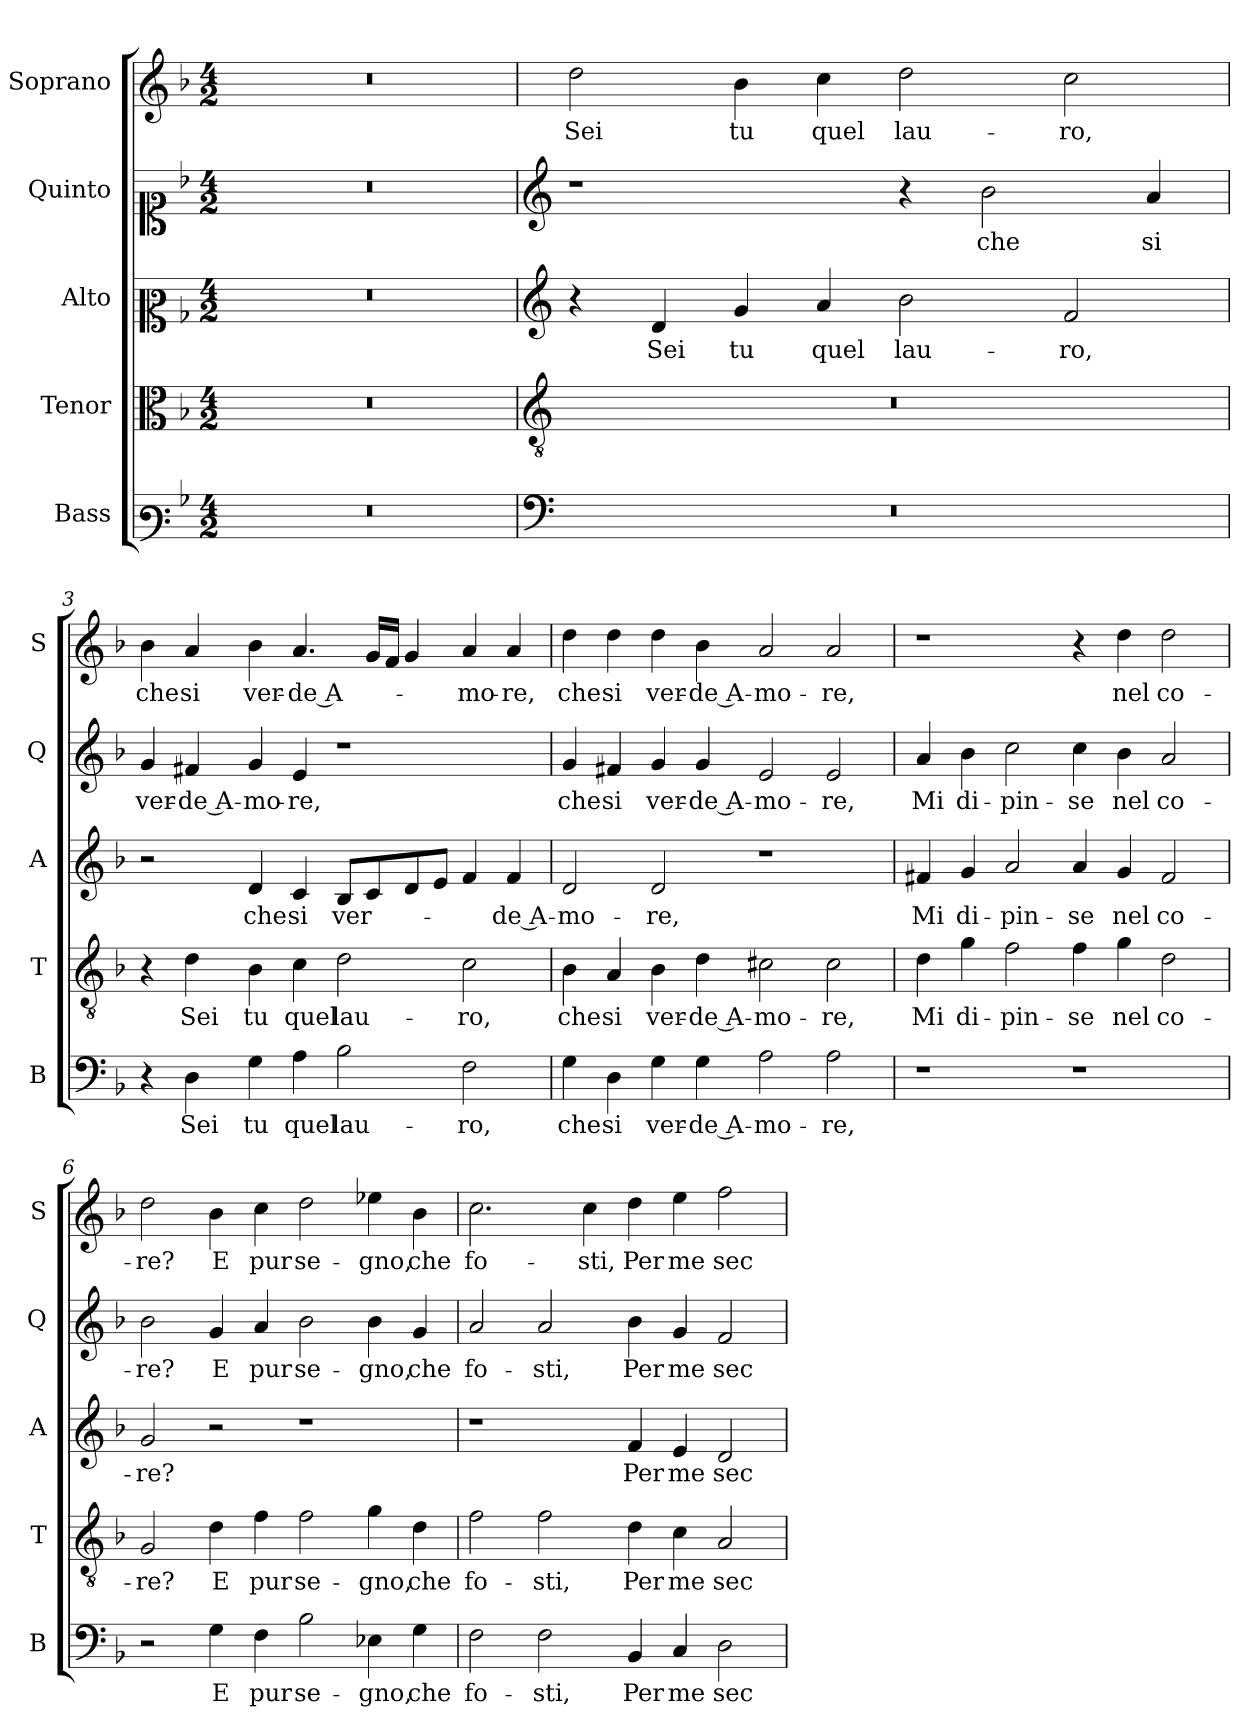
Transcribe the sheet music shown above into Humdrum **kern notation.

**kern	**text	**kern	**text	**kern	**text	**kern	**text	**kern	**text
*part5	*part5	*part4	*part4	*part3	*part3	*part2	*part2	*part1	*part1
*staff5	*staff5	*staff4	*staff4	*staff3	*staff3	*staff2	*staff2	*staff1	*staff1
*I"Bass	*	*I"Tenor	*	*I"Alto	*	*I"Quinto	*	*I"Soprano	*
*I'B	*	*I'T	*	*I'A	*	*I'Q	*	*I'S	*
*clefF3	*	*clefC3	*	*clefC2	*	*clefC1	*	*clefG2	*
*k[b-]	*	*k[b-]	*	*k[b-]	*	*k[b-]	*	*k[b-]	*
*F:	*	*F:	*	*F:	*	*F:	*	*F:	*
*M4/2	*	*M4/2	*	*M4/2	*	*M4/2	*	*M4/2	*
=1	=1	=1	=1	=1	=1	=1	=1	=1	=1
0r	.	0r	.	0r	.	0r	.	0r	.
=2	=2	=2	=2	=2	=2	=2	=2	=2	=2
*clefF4	*	*clefGv2	*	*clefG2	*	*clefG2	*	*	*
!	!	!	!	!	!	!	!	!	!LO:LY:b
0r	.	0r	.	4r	.	1r	.	2dd\	Sei
!	!	!	!	!	!LO:LY:b	!	!	!	!
.	.	.	.	4d/	Sei	.	.	.	.
!	!	!	!	!	!LO:LY:b	!	!	!	!LO:LY:b
.	.	.	.	4g/	tu	.	.	4b-\	tu
!	!	!	!	!	!LO:LY:b	!	!	!	!LO:LY:b
.	.	.	.	4a/	quel	.	.	4cc\	quel
!	!	!	!	!	!LO:LY:b	!	!	!	!LO:LY:b
.	.	.	.	2b-\	lau-	4r	.	2dd\	lau-
!	!	!	!	!	!	!	!LO:LY:b	!	!
.	.	.	.	.	.	2b-\	che	.	.
!	!	!	!	!	!LO:LY:b	!	!	!	!LO:LY:b
.	.	.	.	2f/	-ro,	.	.	2cc\	-ro,
!	!	!	!	!	!	!	!LO:LY:b	!	!
.	.	.	.	.	.	4a/	si	.	.
=3	=3	=3	=3	=3	=3	=3	=3	=3	=3
!	!	!	!	!	!	!	!LO:LY:b	!	!LO:LY:b
4r	.	4r	.	2r	.	4g/	ver-	4b-\	che
!	!LO:LY:b	!	!LO:LY:b	!	!	!	!LO:LY:b	!	!LO:LY:b
4D\	Sei	4d\	Sei	.	.	4f#X/	-de A-	4a/	si
!	!LO:LY:b	!	!LO:LY:b	!	!LO:LY:b	!	!LO:LY:b	!	!LO:LY:b
4G\	tu	4B-\	tu	4d/	che	4g/	-mo-	4b-\	ver-
!	!LO:LY:b	!	!LO:LY:b	!	!LO:LY:b	!	!LO:LY:b	!	!LO:LY:b
4A\	quel	4c\	quel	4c/	si	4e/	-re,	4.a/	-de A-
!	!LO:LY:b	!	!LO:LY:b	!	!LO:LY:b	!	!	!	!
2B-\	lau-	2d\	lau-	8B-/L	ver-	1r	.	.	.
.	.	.	.	8c/	.	.	.	16g/LL	.
.	.	.	.	.	.	.	.	16f/JJ	.
.	.	.	.	8d/	.	.	.	4g/	.
.	.	.	.	8e/J	.	.	.	.	.
!	!LO:LY:b	!	!LO:LY:b	!	!	!	!	!	!LO:LY:b
2F\	-ro,	2c\	-ro,	4f/	.	.	.	4a/	-mo-
!	!	!	!	!	!LO:LY:b	!	!	!	!LO:LY:b
.	.	.	.	4f/	-de A-	.	.	4a/	-re,
!!LO:LB:g=z
=4	=4	=4	=4	=4	=4	=4	=4	=4	=4
!	!LO:LY:b	!	!LO:LY:b	!	!LO:LY:b	!	!LO:LY:b	!	!LO:LY:b
4G\	che	4B-\	che	2d/	-mo-	4g/	che	4dd\	che
!	!LO:LY:b	!	!LO:LY:b	!	!	!	!LO:LY:b	!	!LO:LY:b
4D\	si	4A/	si	.	.	4f#X/	si	4dd\	si
!	!LO:LY:b	!	!LO:LY:b	!	!LO:LY:b	!	!LO:LY:b	!	!LO:LY:b
4G\	ver-	4B-\	ver-	2d/	-re,	4g/	ver-	4dd\	ver-
!	!LO:LY:b	!	!LO:LY:b	!	!	!	!LO:LY:b	!	!LO:LY:b
4G\	-de A-	4d\	-de A-	.	.	4g/	-de A-	4b-\	-de A-
!	!LO:LY:b	!	!LO:LY:b	!	!	!	!LO:LY:b	!	!LO:LY:b
2A\	-mo-	2c#X\	-mo-	1r	.	2e/	-mo-	2a/	-mo-
!	!LO:LY:b	!	!LO:LY:b	!	!	!	!LO:LY:b	!	!LO:LY:b
2A\	-re,	2c#\	-re,	.	.	2e/	-re,	2a/	-re,
=5	=5	=5	=5	=5	=5	=5	=5	=5	=5
!	!	!	!LO:LY:b	!	!LO:LY:b	!	!LO:LY:b	!	!
1r	.	4d\	Mi	4f#X/	Mi	4a/	Mi	1r	.
!	!	!	!LO:LY:b	!	!LO:LY:b	!	!LO:LY:b	!	!
.	.	4g\	di-	4g/	di-	4b-\	di-	.	.
!	!	!	!LO:LY:b	!	!LO:LY:b	!	!LO:LY:b	!	!
.	.	2f\	-pin-	2a/	-pin-	2cc\	-pin-	.	.
!	!	!	!LO:LY:b	!	!LO:LY:b	!	!LO:LY:b	!	!
1r	.	4f\	-se	4a/	-se	4cc\	-se	4r	.
!	!	!	!LO:LY:b	!	!LO:LY:b	!	!LO:LY:b	!	!LO:LY:b
.	.	4g\	nel	4g/	nel	4b-\	nel	4dd\	nel
!	!	!	!LO:LY:b	!	!LO:LY:b	!	!LO:LY:b	!	!LO:LY:b
.	.	2d\	co-	2f#/	co-	2a/	co-	2dd\	co-
=6	=6	=6	=6	=6	=6	=6	=6	=6	=6
!	!	!	!LO:LY:b	!	!LO:LY:b	!	!LO:LY:b	!	!LO:LY:b
2r	.	2G/	-re?	2g/	-re?	2b-\	-re?	2dd\	-re?
!	!LO:LY:b	!	!LO:LY:b	!	!	!	!LO:LY:b	!	!LO:LY:b
4G\	E	4d\	E	2r	.	4g/	E	4b-\	E
!	!LO:LY:b	!	!LO:LY:b	!	!	!	!LO:LY:b	!	!LO:LY:b
4F\	pur	4f\	pur	.	.	4a/	pur	4cc\	pur
!	!LO:LY:b	!	!LO:LY:b	!	!	!	!LO:LY:b	!	!LO:LY:b
2B-\	se-	2f\	se-	1r	.	2b-\	se-	2dd\	se-
!	!LO:LY:b	!	!LO:LY:b	!	!	!	!LO:LY:b	!	!LO:LY:b
4E-X\	-gno,	4g\	-gno,	.	.	4b-\	-gno,	4ee-X\	-gno,
!	!LO:LY:b	!	!LO:LY:b	!	!	!	!LO:LY:b	!	!LO:LY:b
4G\	che	4d\	che	.	.	4g/	che	4b-\	che
!!LO:LB:g=z
=7	=7	=7	=7	=7	=7	=7	=7	=7	=7
!	!LO:LY:b	!	!LO:LY:b	!	!	!	!LO:LY:b	!	!LO:LY:b
2F\	fo-	2f\	fo-	1r	.	2a/	fo-	2.cc\	fo-
!	!LO:LY:b	!	!LO:LY:b	!	!	!	!LO:LY:b	!	!
2F\	-sti,	2f\	-sti,	.	.	2a/	-sti,	.	.
!	!	!	!	!	!	!	!	!	!LO:LY:b
.	.	.	.	.	.	.	.	4cc\	-sti,
!	!LO:LY:b	!	!LO:LY:b	!	!LO:LY:b	!	!LO:LY:b	!	!LO:LY:b
4BB-/	Per	4d\	Per	4f/	Per	4b-\	Per	4dd\	Per
!	!LO:LY:b	!	!LO:LY:b	!	!LO:LY:b	!	!LO:LY:b	!	!LO:LY:b
4C/	me	4c\	me	4e/	me	4g/	me	4ee\	me
!	!LO:LY:b	!	!LO:LY:b	!	!LO:LY:b	!	!LO:LY:b	!	!LO:LY:b
2D\	sec-	2A/	sec-	2d/	sec-	2f/	sec-	2ff\	sec-
=	=	=	=	=	=	=	=	=	=
*-	*-	*-	*-	*-	*-	*-	*-	*-	*-
